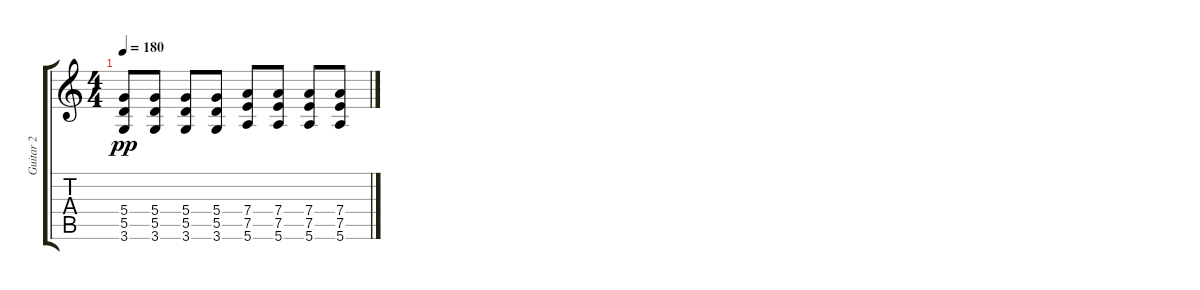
\track ("Guitar 2" "Guitar 2") {instrument distortionguitar}
\staff {score tabs}
\tuning (E4 B3 G3 D3 A2 E2) {hide}
\ts (4 4)
\tempo 180
\clef g2
\ks c
(5.4 5.5 3.6).8{dy pp} (5.4 5.5 3.6).8 (5.4 5.5 3.6).8 (5.4 5.5 3.6).8 (7.4 7.5 5.6).8 (7.4 7.5 5.6).8 (7.4 7.5 5.6).8 (7.4 7.5 5.6).8
